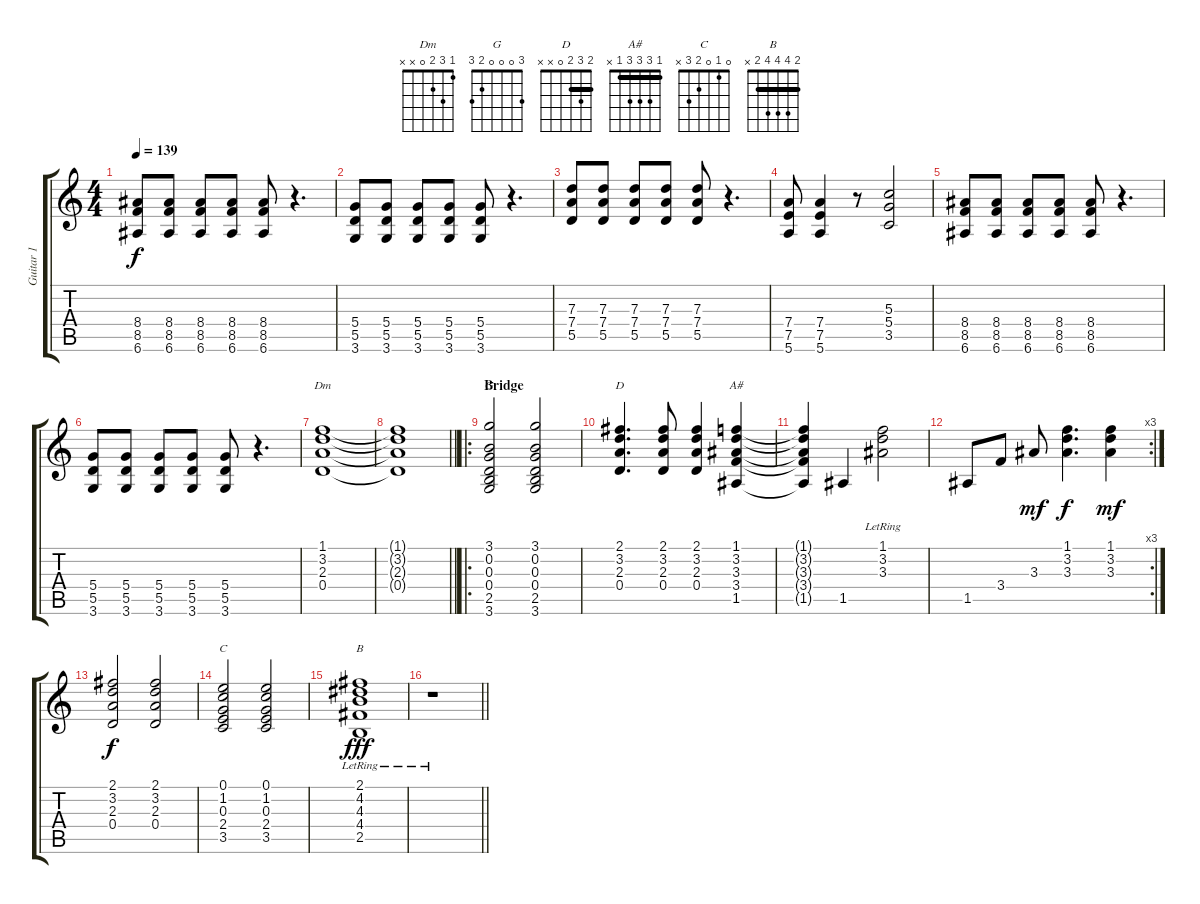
\track ("Guitar 1" "Guitar 1") {instrument electricguitarclean}
\staff {score tabs}
\tuning (E4 B3 G3 D3 A2 E2) {hide}
\chord ("Dm" 1 3 2 0 x x)
\chord ("G" 3 0 0 0 2 3)
\chord ("D" 2 3 2 0 x x) {barre 2}
\chord ("A#" 1 3 3 3 1 x) {barre 1}
\chord ("C" 0 1 0 2 3 x)
\chord ("B" 2 4 4 4 2 x) {barre 2}
\ts (4 4)
\tempo 139
\clef g2
\ks c
(8.4 8.5 6.6).8{dy f} (8.4 8.5 6.6).8 (8.4 8.5 6.6).8 (8.4 8.5 6.6).8 (8.4 8.5 6.6).8 r.4{d} |
(5.4 5.5 3.6).8 (5.4 5.5 3.6).8 (5.4 5.5 3.6).8 (5.4 5.5 3.6).8 (5.4 5.5 3.6).8 r.4{d} |
(7.3 7.4 5.5).8 (7.3 7.4 5.5).8 (7.3 7.4 5.5).8 (7.3 7.4 5.5).8 (7.3 7.4 5.5).8 r.4{d} |
(7.4 7.5 5.6).8 (7.4 7.5 5.6).4 r.8 (5.3 5.4 3.5).2 |
(8.4 8.5 6.6).8 (8.4 8.5 6.6).8 (8.4 8.5 6.6).8 (8.4 8.5 6.6).8 (8.4 8.5 6.6).8 r.4{d} |
(5.4 5.5 3.6).8 (5.4 5.5 3.6).8 (5.4 5.5 3.6).8 (5.4 5.5 3.6).8 (5.4 5.5 3.6).8 r.4{d} |
(1.1 3.2 2.3 0.4).1{ch "Dm"} |
\barLineRight lightlight
(1.1{t} 3.2{t} 2.3{t} 0.4{t}).1 |
\ro
\section ("" "Bridge")
(3.1 0.2 0.3 0.4 2.5 3.6).2{ch "G" instrument electricguitarclean} (3.1 0.2 0.3 0.4 2.5 3.6).2 |
(2.1 3.2 2.3 0.4).4{d ch "D"} (2.1 3.2 2.3 0.4).8 (2.1 3.2 2.3 0.4).4 (1.1 3.2 3.3 3.4 1.5).4{ch "A#"} |
(1.1{t} 3.2{t} 3.3{t} 3.4{t} 1.5{t}).4 1.5.4 (1.1{lr} 3.2{lr} 3.3{lr}).2 |
\rc 3
1.5.8 3.4.8 3.3.8{dy mf} (1.1 3.2 3.3).4{d dy f} (1.1 3.2 3.3).4{dy mf} |
(2.1 3.2 2.3 0.4).2{dy f} (2.1 3.2 2.3 0.4).2 |
(0.1 1.2 0.3 2.4 3.5).2{ch "C"} (0.1 1.2 0.3 2.4 3.5).2 |
(2.1{lr} 4.2{lr} 4.3{lr} 4.4{lr} 2.5{lr}).1{ch "B" dy fff} |
\barLineRight lightlight
r.1
